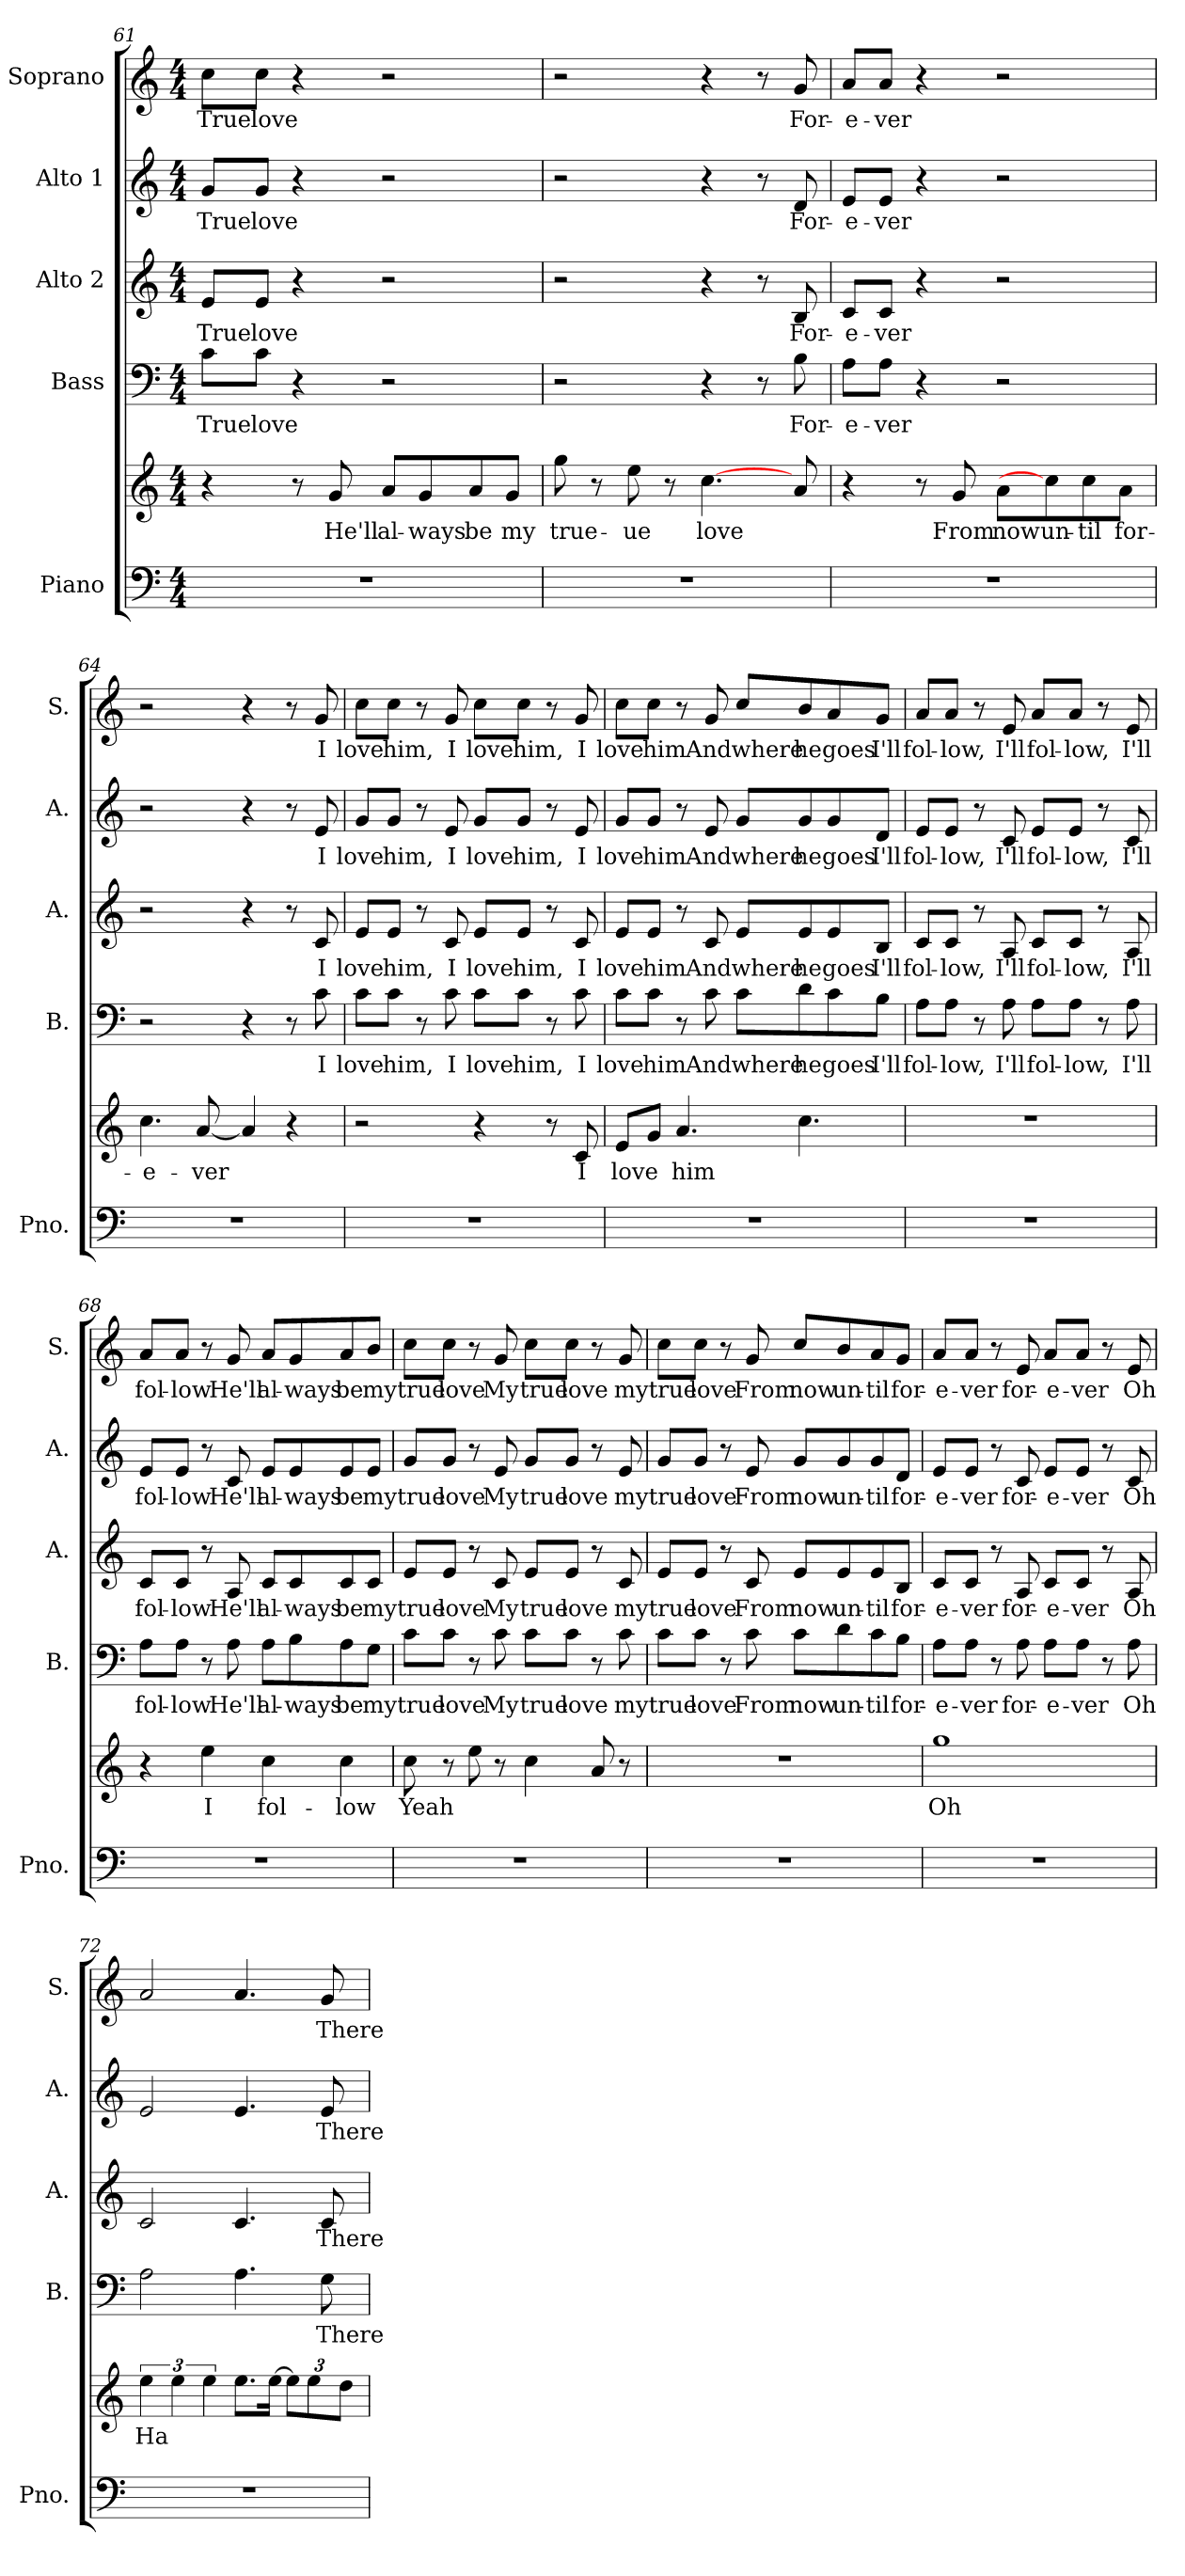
**kern	**kern	**text	**kern	**text	**kern	**text	**kern	**text	**kern	**text
*part5	*part5	*part5	*part4	*part4	*part3	*part3	*part2	*part2	*part1	*part1
*staff6	*staff5	*staff5	*staff4	*staff4	*staff3	*staff3	*staff2	*staff2	*staff1	*staff1
*I"Piano	*	*	*I"Bass	*	*I"Alto 2	*	*I"Alto 1	*	*I"Soprano	*
*I'Pno.	*	*	*I'B.	*	*I'A.	*	*I'A.	*	*I'S.	*
*clefF4	*clefG2	*	*clefF4	*	*clefG2	*	*clefG2	*	*clefG2	*
*k[]	*k[]	*	*k[]	*	*k[]	*	*k[]	*	*k[]	*
*C:	*C:	*	*C:	*	*C:	*	*C:	*	*C:	*
*M4/4	*M4/4	*	*M4/4	*	*M4/4	*	*M4/4	*	*M4/4	*
=61	=61	=61	=61	=61	=61	=61	=61	=61	=61	=61
1r	4r	.	8c\L	True	8e/L	True	8g/L	True	8cc\L	True
.	.	.	8c\J	love	8e/J	love	8g/J	love	8cc\J	love
.	8r	.	4r	.	4r	.	4r	.	4r	.
.	8g/	He'll	.	.	.	.	.	.	.	.
.	8a/L	al-	2r	.	2r	.	2r	.	2r	.
.	8g/	-ways	.	.	.	.	.	.	.	.
.	8a/	be	.	.	.	.	.	.	.	.
.	8g/J	my	.	.	.	.	.	.	.	.
=62	=62	=62	=62	=62	=62	=62	=62	=62	=62	=62
1r	8gg\	true-	2r	.	2r	.	2r	.	2r	.
.	8r	.	.	.	.	.	.	.	.	.
.	8ee\	-ue	.	.	.	.	.	.	.	.
.	8r	.	.	.	.	.	.	.	.	.
.	[4.cc\	love	4r	.	4r	.	4r	.	4r	.
.	.	.	8r	.	8r	.	8r	.	8r	.
.	8a/	.	8B\	For-	8B/	For-	8d/	For-	8g/	For-
!!LO:LB:g=z
=63	=63	=63	=63	=63	=63	=63	=63	=63	=63	=63
1r	4r	.	8A\L	-e-	8c/L	-e-	8e/L	-e-	8a/L	-e-
.	.	.	8A\J	-ver	8c/J	-ver	8e/J	-ver	8a/J	-ver
.	8r	.	4r	.	4r	.	4r	.	4r	.
.	8g/	From	.	.	.	.	.	.	.	.
.	8a\L	now	2r	.	2r	.	2r	.	2r	.
.	8cc\]	un-	.	.	.	.	.	.	.	.
.	8cc\	-til	.	.	.	.	.	.	.	.
.	8a\J	for-	.	.	.	.	.	.	.	.
=64	=64	=64	=64	=64	=64	=64	=64	=64	=64	=64
1r	4.cc\	-e-	2r	.	2r	.	2r	.	2r	.
.	[8a/	-ver	.	.	.	.	.	.	.	.
.	4a/]	.	4r	.	4r	.	4r	.	4r	.
.	4r	.	8r	.	8r	.	8r	.	8r	.
.	.	.	8c\	I	8c/	I	8e/	I	8g/	I
=65	=65	=65	=65	=65	=65	=65	=65	=65	=65	=65
1r	2r	.	8c\L	love	8e/L	love	8g/L	love	8cc\L	love
.	.	.	8c\J	him,	8e/J	him,	8g/J	him,	8cc\J	him,
.	.	.	8r	.	8r	.	8r	.	8r	.
.	.	.	8c\	I	8c/	I	8e/	I	8g/	I
.	4r	.	8c\L	love	8e/L	love	8g/L	love	8cc\L	love
.	.	.	8c\J	him,	8e/J	him,	8g/J	him,	8cc\J	him,
.	8r	.	8r	.	8r	.	8r	.	8r	.
.	8c/	I	8c\	I	8c/	I	8e/	I	8g/	I
=66	=66	=66	=66	=66	=66	=66	=66	=66	=66	=66
1r	8e/L	love	8c\L	love	8e/L	love	8g/L	love	8cc\L	love
.	8g/J	.	8c\J	him	8e/J	him	8g/J	him	8cc\J	him
.	4.a/	him	8r	.	8r	.	8r	.	8r	.
.	.	.	8c\	And	8c/	And	8e/	And	8g/	And
.	.	.	8c\L	where	8e/L	where	8g/L	where	8cc/L	where
.	4.cc\	.	8d\	he	8e/	he	8g/	he	8b/	he
.	.	.	8c\	goes	8e/	goes	8g/	goes	8a/	goes
.	.	.	8B\J	I'll	8B/J	I'll	8d/J	I'll	8g/J	I'll
=67	=67	=67	=67	=67	=67	=67	=67	=67	=67	=67
1r	1r	.	8A\L	fol-	8c/L	fol-	8e/L	fol-	8a/L	fol-
.	.	.	8A\J	-low,	8c/J	-low,	8e/J	-low,	8a/J	-low,
.	.	.	8r	.	8r	.	8r	.	8r	.
.	.	.	8A\	I'll	8A/	I'll	8c/	I'll	8e/	I'll
.	.	.	8A\L	fol-	8c/L	fol-	8e/L	fol-	8a/L	fol-
.	.	.	8A\J	-low,	8c/J	-low,	8e/J	-low,	8a/J	-low,
.	.	.	8r	.	8r	.	8r	.	8r	.
.	.	.	8A\	I'll	8A/	I'll	8c/	I'll	8e/	I'll
!!LO:LB:g=z
=68	=68	=68	=68	=68	=68	=68	=68	=68	=68	=68
1r	4r	.	8A\L	fol-	8c/L	fol-	8e/L	fol-	8a/L	fol-
.	.	.	8A\J	-low	8c/J	-low	8e/J	-low	8a/J	-low
.	4ee\	I	8r	.	8r	.	8r	.	8r	.
.	.	.	8A\	He'll	8A/	He'll	8c/	He'll	8g/	He'll
.	4cc\	fol-	8A\L	al-	8c/L	al-	8e/L	al-	8a/L	al-
.	.	.	8B\	-ways	8c/	-ways	8e/	-ways	8g/	-ways
.	4cc\	-low	8A\	be	8c/	be	8e/	be	8a/	be
.	.	.	8G\J	my	8c/J	my	8e/J	my	8b/J	my
=69	=69	=69	=69	=69	=69	=69	=69	=69	=69	=69
1r	8cc\	Yeah	8c\L	true	8e/L	true	8g/L	true	8cc\L	true
.	8r	.	8c\J	love	8e/J	love	8g/J	love	8cc\J	love
.	8ee\	.	8r	.	8r	.	8r	.	8r	.
.	8r	.	8c\	My	8c/	My	8e/	My	8g/	My
.	4cc\	.	8c\L	true	8e/L	true	8g/L	true	8cc\L	true
.	.	.	8c\J	love	8e/J	love	8g/J	love	8cc\J	love
.	8a/	.	8r	.	8r	.	8r	.	8r	.
.	8r	.	8c\	my	8c/	my	8e/	my	8g/	my
=70	=70	=70	=70	=70	=70	=70	=70	=70	=70	=70
1r	1r	.	8c\L	true	8e/L	true	8g/L	true	8cc\L	true
.	.	.	8c\J	love	8e/J	love	8g/J	love	8cc\J	love
.	.	.	8r	.	8r	.	8r	.	8r	.
.	.	.	8c\	From	8c/	From	8e/	From	8g/	From
.	.	.	8c\L	now	8e/L	now	8g/L	now	8cc/L	now
.	.	.	8d\	un-	8e/	un-	8g/	un-	8b/	un-
.	.	.	8c\	-til	8e/	-til	8g/	-til	8a/	-til
.	.	.	8B\J	for-	8B/J	for-	8d/J	for-	8g/J	for-
=71	=71	=71	=71	=71	=71	=71	=71	=71	=71	=71
1r	1gg	Oh	8A\L	-e-	8c/L	-e-	8e/L	-e-	8a/L	-e-
.	.	.	8A\J	-ver	8c/J	-ver	8e/J	-ver	8a/J	-ver
.	.	.	8r	.	8r	.	8r	.	8r	.
.	.	.	8A\	for-	8A/	for-	8c/	for-	8e/	for-
.	.	.	8A\L	-e-	8c/L	-e-	8e/L	-e-	8a/L	-e-
.	.	.	8A\J	-ver	8c/J	-ver	8e/J	-ver	8a/J	-ver
.	.	.	8r	.	8r	.	8r	.	8r	.
.	.	.	8A\	Oh	8A/	Oh	8c/	Oh	8e/	Oh
=72	=72	=72	=72	=72	=72	=72	=72	=72	=72	=72
1r	6ee\	Ha	2A\	.	2c/	.	2e/	.	2a/	.
.	6ee\	.	.	.	.	.	.	.	.	.
.	6ee\	.	.	.	.	.	.	.	.	.
.	8.ee\L	.	4.A\	.	4.c/	.	4.e/	.	4.a/	.
.	[16ee\Jk	.	.	.	.	.	.	.	.	.
*	*Xbrackettup	*	*	*	*	*	*	*	*	*
.	12ee\L]	.	.	.	.	.	.	.	.	.
.	12ee\	.	.	.	.	.	.	.	.	.
.	.	.	8G\	There	8c/	There	8e/	There	8g/	There
.	12dd\J	.	.	.	.	.	.	.	.	.
=	=	=	=	=	=	=	=	=	=	=
*-	*-	*-	*-	*-	*-	*-	*-	*-	*-	*-
